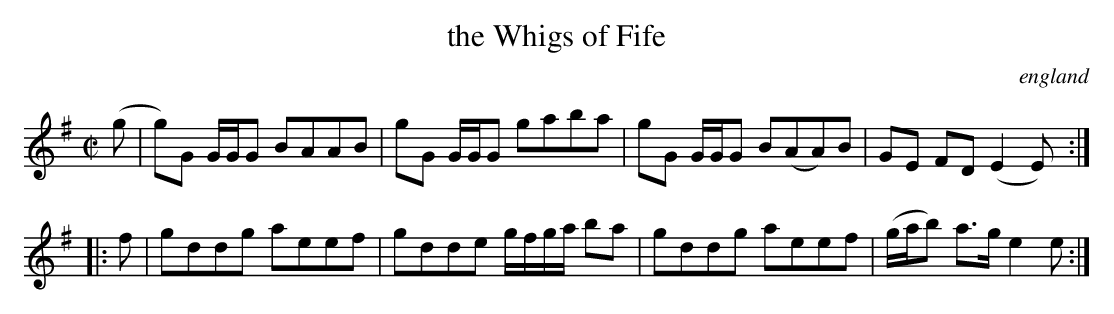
X:1
T:the Whigs of Fife
O:england
M:C|
L:1/8
K:Em
(g|\
g)G G/G/G BAAB| gG G/G/G gaba| gG G/G/G B(AA)B| GE FD (E2 E)::
f|\
gddg aeef| gdde g/f/g/a/ ba|\
gddg aeef| (g/a/b) a>g e2 e:|
